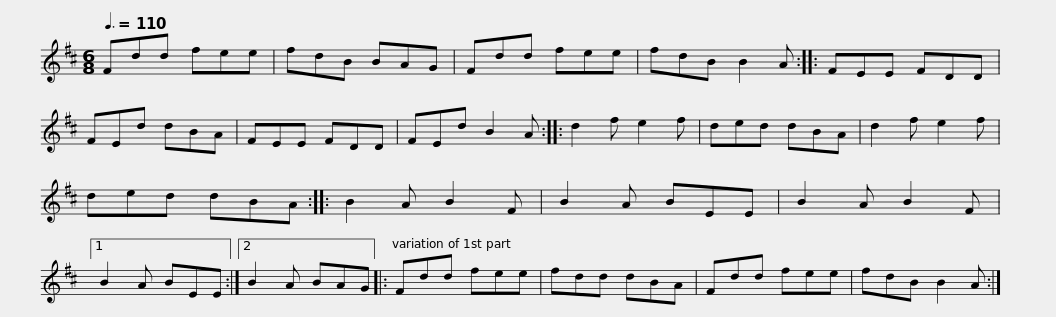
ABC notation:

X:1
L:1/8
Q:3/8=110
M:6/8
I:linebreak $
K:D
V:1 treble
V:1
 Fdd fee | fdB BAG | Fdd fee | fdB B2 A :: FEE FDD | %5
 FEd dBA | FEE FDD |$ FEd B2 A :: d2 f e2 f | ded dBA | %10
 d2 f e2 f | ded dBA :: B2 A B2 F | B2 A BEE | B2 A B2 F |1$ %15
 B2 A BEE :|2 B2 A BAG |: Fdd fee | fdd dBA | Fdd fee | %20
 fdB B2 A :| %21
